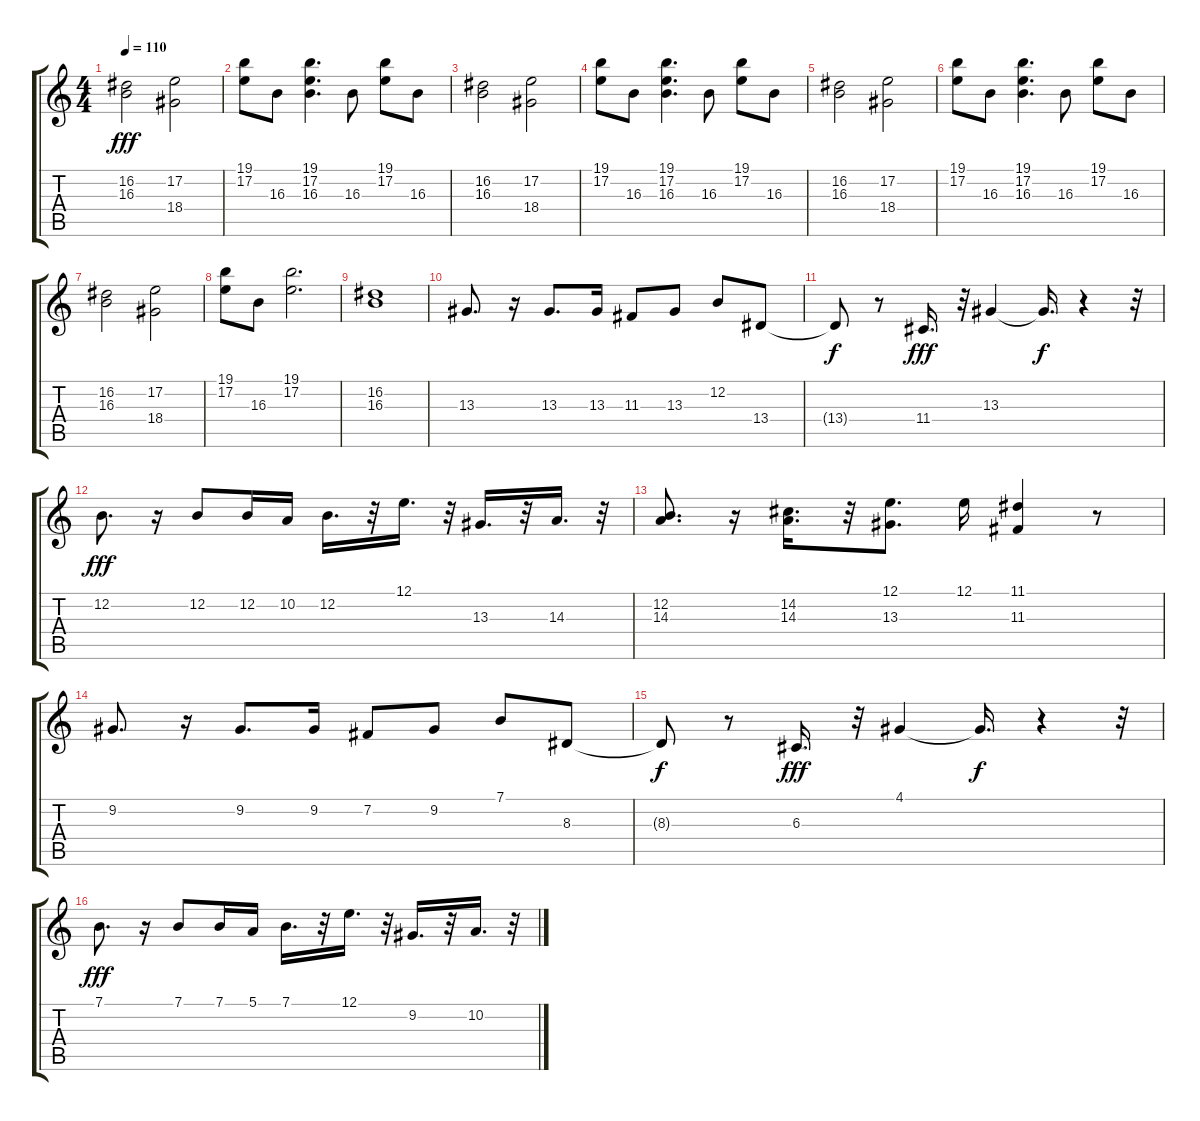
\track "" {instrument acousticgrandpiano}
\staff {score tabs}
\tuning (E4 B3 G3 D3 A2 E2) {hide}
\ts (4 4)
\tempo 110
\clef g2
\ks c
(16.2 16.3).2{dy fff} (17.2 18.4).2 |
(19.1 17.2).8 16.3.8 (19.1 17.2 16.3).4{d} 16.3.8 (19.1 17.2).8 16.3.8 |
(16.2 16.3).2 (17.2 18.4).2 |
(19.1 17.2).8 16.3.8 (19.1 17.2 16.3).4{d} 16.3.8 (19.1 17.2).8 16.3.8 |
(16.2 16.3).2 (17.2 18.4).2 |
(19.1 17.2).8 16.3.8 (19.1 17.2 16.3).4{d} 16.3.8 (19.1 17.2).8 16.3.8 |
(16.2 16.3).2 (17.2 18.4).2 |
(19.1 17.2).8 16.3.8 (19.1 17.2).2{d} |
(16.2 16.3).1 |
13.3.8{d} r.16 13.3.8{d} 13.3.16 11.3.8 13.3.8 12.2.8 13.4.8 |
13.4{t}.8{dy f} r.8 11.4.16{d dy fff} r.32 13.3.4 13.3{t}.16{d dy f} r.4 r.32 |
12.2.8{d dy fff} r.16 12.2.8 12.2.16 10.2.16 12.2.16{d} r.32 12.1.16{d} r.32 13.3.16{d} r.32 14.3.16{d} r.32 |
(12.2 14.3).8{d} r.16 (14.2 14.3).16{d} r.32 (12.1 13.3).8{d} 12.1.16 (11.1 11.3).4 r.8 |
9.2.8{d} r.16 9.2.8{d} 9.2.16 7.2.8 9.2.8 7.1.8 8.3.8 |
8.3{t}.8{dy f} r.8 6.3.16{d dy fff} r.32 4.1.4 4.1{t}.16{d dy f} r.4 r.32 |
7.1.8{d dy fff} r.16 7.1.8 7.1.16 5.1.16 7.1.16{d} r.32 12.1.16{d} r.32 9.2.16{d} r.32 10.2.16{d} r.32
